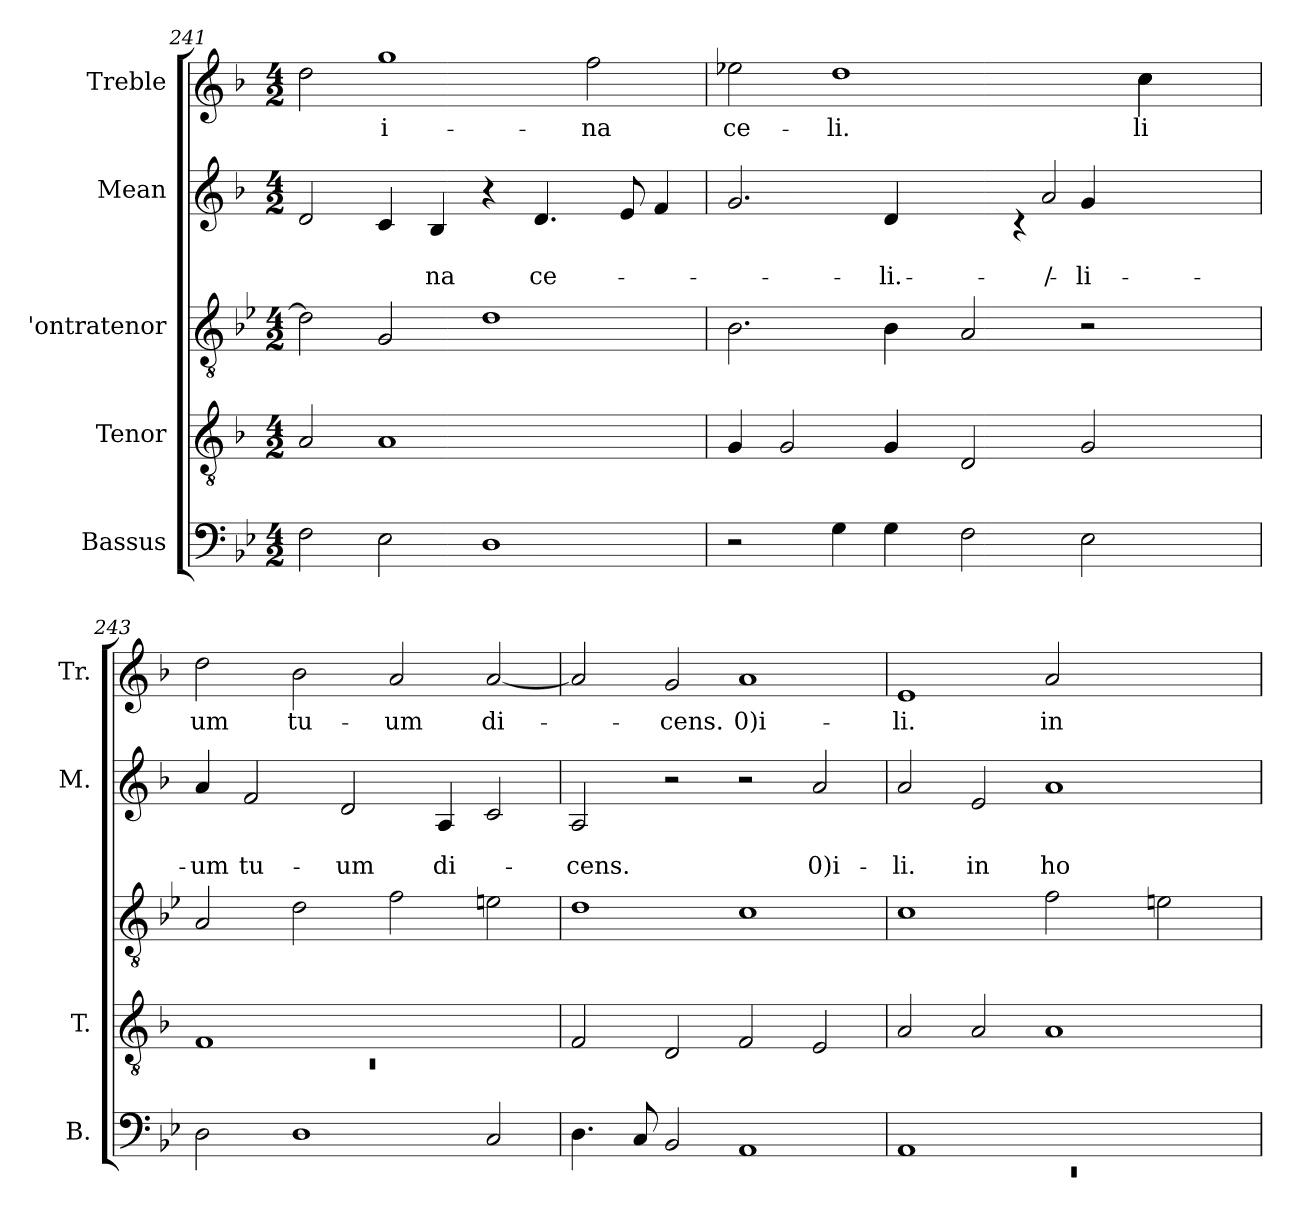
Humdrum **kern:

**kern	**kern	**kern	**kern	**text	**text	**kern	**text
*part5	*part4	*part3	*part2	*part2	*part2	*part1	*part1
*staff5	*staff4	*staff3	*staff2	*staff2	*staff2	*staff1	*staff1
*I"Bassus	*I"Tenor	*I"'ontratenor	*I"Mean	*	*	*I"Treble	*
*I'B.	*I'T.	*	*I'M.	*	*	*I'Tr.	*
*clefF4	*clefGv2	*clefGv2	*clefG2	*	*	*clefG2	*
*	*ITrd-3c-5	*	*ITrd-3c-5	*	*	*ITrd-3c-5	*
*k[b-e-]	*k[b-e-]	*k[b-e-]	*k[b-e-]	*	*	*k[b-e-]	*
*B-:	*B-:	*B-:	*B-:	*	*	*B-:	*
*M4/2	*M4/2	*M4/2	*M4/2	*	*	*M4/2	*
=241	=241	=241	=241	=241	=241	=241	=241
2F\	2d/	2d\]	2g/	.	.	2gg\	.
!	!	!	!	!	!	!	!LO:LY:b
2E-\	1d	2G/	4f/	.	.	1ccc	-i-
!	!	!	!	!	!LO:LY:b	!	!
.	.	.	4e-/	.	-na	.	.
1D	.	1d	4r	.	.	.	.
!	!	!	!	!	!LO:LY:b	!	!
.	.	.	4.g/	.	ce-	.	.
!	!	!	!	!	!	!	!LO:LY:b
.	2ryy	.	.	.	.	2bb-\	-na
.	.	.	8a/	.	.	.	.
.	.	.	4b-/	.	.	.	.
=242	=242	=242	=242	=242	=242	=242	=242
*	*	*	*^	*	*	*	*
*	*	*	*	*^	*	*	*	*
!	!	!	!	!	!	!	!	!	!LO:LY:b
*	*	*	*	*	*	*	*	*^	*
*	*	*	*	*	*	*	*	*	*^	*
2r	4c/	2.B-\	2.cc/	2.ryy	1ryy	.	.	2aa-X\	1ryy	1ryy	ce-
.	2c/	.	.	.	.	.	.	.	.	.	.
!	!	!	!	!	!	!	!	!	!	!	!LO:LY:b
4G\	.	.	.	.	.	.	.	1gg	.	.	-li.
!	!	!	!	!	!	!	!LO:LY:b	!	!	!	!
4G\	4c/	4B-\	8ryy	4g/	.	.	-li.	.	.	.	.
.	.	.	32ryy	.	.	.	.	.	.	.	.
.	.	.	1ryy	.	.	.	.	.	.	.	.
2F\	2G/	2A/	.	4ryy	4ryy	.	.	.	2ryy	2ryy	.
.	.	.	.	4rc	16.ryy	.	.	.	.	.	.
!	!	!	!	!	!	!	!LO:LY:b	!	!	!	!
.	.	.	.	.	2dd/	.	-/-	.	.	.	.
!	!	!	!	!	!	!	!LO:LY:b	!	!	!	!
2E-\	2c/	2r	.	4cc/	.	.	li-	16.ryy	8ryy	8ryy	.
.	.	.	.	.	.	.	.	4ryy	.	.	.
.	.	.	.	.	.	.	.	.	32ryy	32ryy	.
!	!	!	!	!	!	!	!	!	!	!	!LO:LY:b
!	!	!	!	!	!	!	!	!	!	!	!LO:LY:b
.	.	.	.	.	.	.	.	.	4ff\	4ff\	-li-
.	.	.	.	8ryy	.	.	.	.	.	.	.
.	.	.	.	.	8ryy	.	.	8ryy	.	.	.
.	.	.	.	32ryy	.	.	.	.	.	.	.
.	.	.	16.ryy	16.ryy	.	.	.	.	16.ryy	16.ryy	.
.	.	.	.	.	32ryy	.	.	32ryy	.	.	.
*	*	*	*	*	*	*	*	*v	*v	*v	*
!!LO:PB:g=z
=243	=243	=243	=243	=243	=243	=243	=243	=243	=243
*	*^	*	*	*	*	*	*	*	*
!	!	!LO:N:vis=1	!	!	!	!	!	!LO:LY:b	!	!LO:LY:b
*	*	*	*	*v	*v	*v	*	*	*	*
2D\	1B-	0rC	2A/	4dd/	.	-um	2gg\	-um
!	!	!	!	!	!	!LO:LY:b	!	!
.	.	.	.	2b-/	.	tu-	.	.
!	!	!	!	!	!	!	!	!LO:LY:b
1D	.	.	2d\	.	.	.	2ee-\	tu-
!	!	!	!	!	!	!LO:LY:b	!	!
.	.	.	.	2g/	.	-um	.	.
!	!	!	!	!	!	!	!	!LO:LY:b
.	1ryy	.	2f\	.	.	.	2dd/	-um
!	!	!	!	!	!	!LO:LY:b	!	!
.	.	.	.	4d/	.	di-	.	.
!	!	!	!	!	!	!	!	!LO:LY:b
2C/	.	.	2en\	2f/	.	.	[<2dd/	di-
*	*v	*v	*	*	*	*	*	*
=244	=244	=244	=244	=244	=244	=244	=244
!	!	!	!	!	!LO:LY:b	!	!
4.D\	2B-/	1d	2d/	.	-cens.	2dd/]	.
8C/	.	.	.	.	.	.	.
!	!	!	!	!	!	!	!LO:LY:b
2BB-/	2G/	.	2r	.	.	2cc/	-cens.
!	!	!	!	!	!	!	!LO:LY:b
1AA	2B-/	1c	2r	.	.	1dd	0)i-
!	!	!	!	!	!LO:LY:b	!	!
.	2A/	.	2dd/	.	0)i-	.	.
=245	=245	=245	=245	=245	=245	=245	=245
*^	*	*	*	*	*	*	*
!	!LO:N:vis=1	!	!	!	!	!LO:LY:b	!	!LO:LY:b
*	*^	*	*	*	*	*	*	*
1ryy	0rEE	1AA	2d/	1c	2dd/	.	-li.	1a	-li.
!	!	!	!	!	!	!	!LO:LY:b	!	!
.	.	.	2d/	.	2a/	.	in	.	.
!	!	!	!	!	!	!	!LO:LY:b	!	!LO:LY:b
4ryy	.	1ryy	1d	2f\	1dd	.	ho-	2dd/	in
16.ryy	.	.	.	.	.	.	.	.	.
2ryy	.	.	.	.	.	.	.	.	.
.	.	.	.	2e\	.	.	.	2ryy	.
8ryy	.	.	.	.	.	.	.	.	.
32ryy	.	.	.	.	.	.	.	.	.
*v	*v	*v	*	*	*	*	*	*	*
=	=	=	=	=	=	=	=
*-	*-	*-	*-	*-	*-	*-	*-
